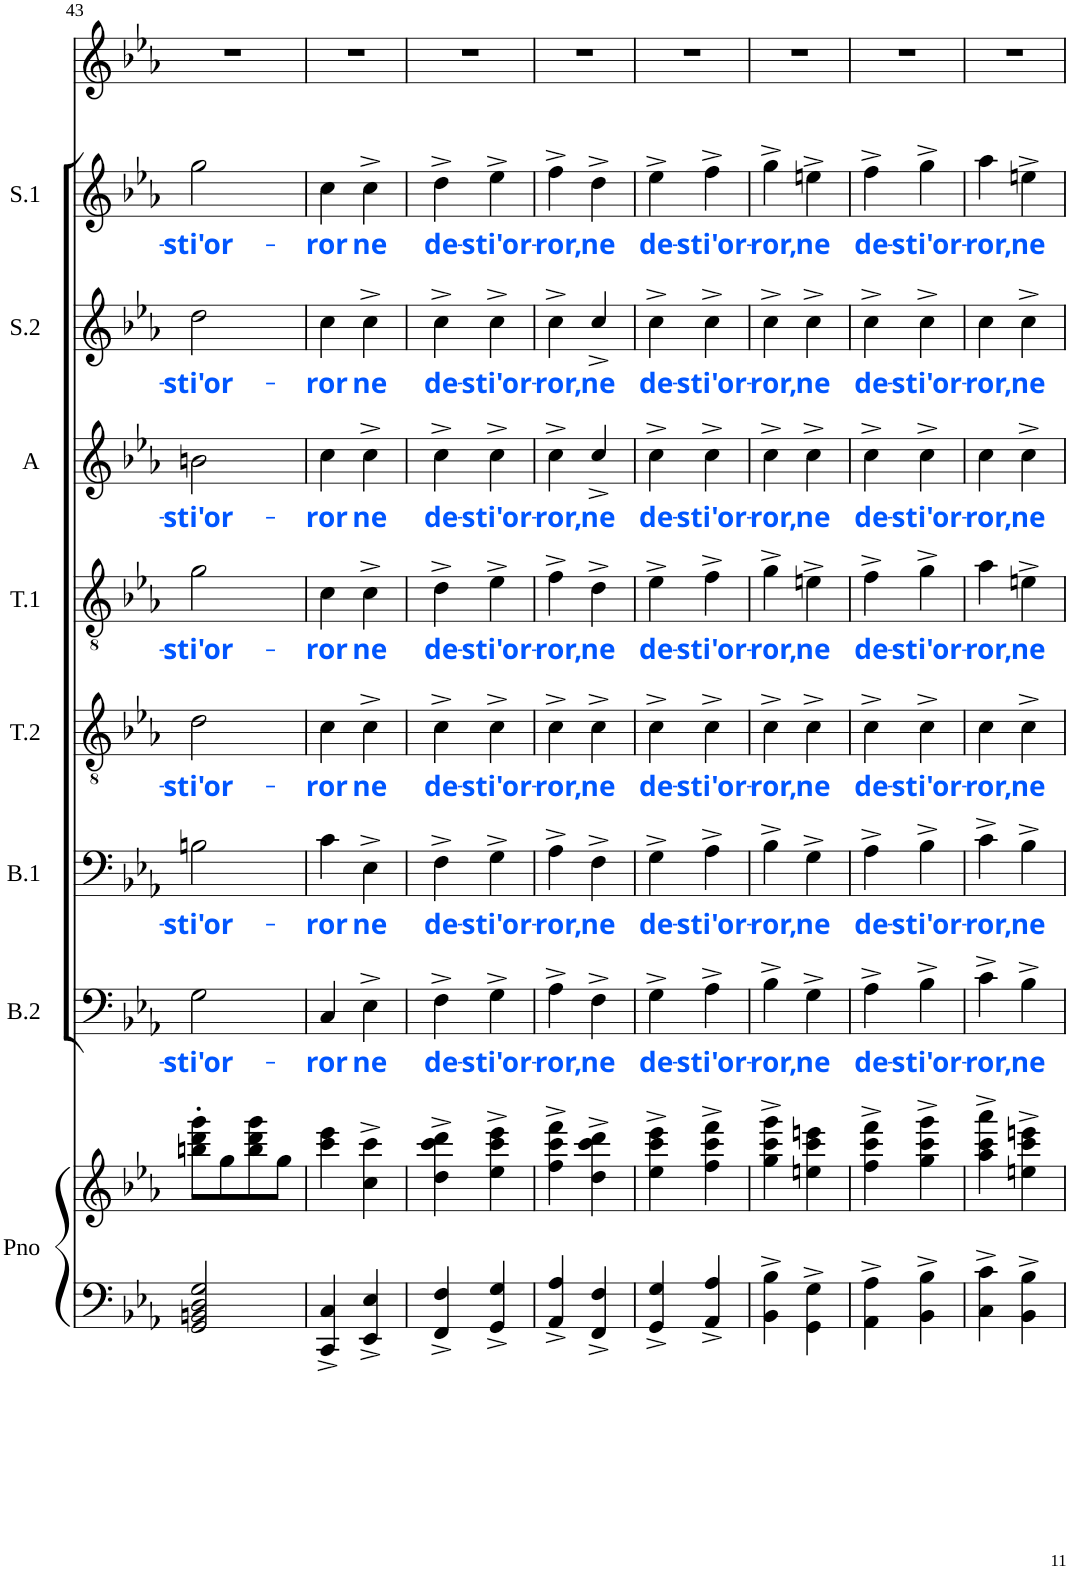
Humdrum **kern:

**kern	**kern	**kern	**text	**kern	**text	**kern	**text	**kern	**text	**kern	**text	**kern	**text	**kern	**text	**kern
*part9	*part9	*part8	*part8	*part7	*part7	*part6	*part6	*part5	*part5	*part4	*part4	*part3	*part3	*part2	*part2	*part1
*staff10	*staff9	*staff8	*staff8	*staff7	*staff7	*staff6	*staff6	*staff5	*staff5	*staff4	*staff4	*staff3	*staff3	*staff2	*staff2	*staff1
*I"Piano	*	*I"Basse 2	*	*I"Basse 1	*	*I"Tenor 2	*	*I"Tenor 1	*	*I"Alto	*	*I"Soprano 2	*	*I"Soprano 1	*	*I"Voice
*I'Pno	*	*I'B.2	*	*I'B.1	*	*I'T.2	*	*I'T.1	*	*I'A	*	*I'S.2	*	*I'S.1	*	*
!!LO:PB:g=z
*clefF4	*clefG2	*clefF4	*	*clefF4	*	*clefGv2	*	*clefGv2	*	*clefG2	*	*clefG2	*	*clefG2	*	*clefG2
*	*	*	*	*	*	*	*	*	*	*	*	*	*	*	*	*Trd12c21
*k[b-e-a-]	*k[b-e-a-]	*k[b-e-a-]	*	*k[b-e-a-]	*	*k[b-e-a-]	*	*k[b-e-a-]	*	*k[b-e-a-]	*	*k[b-e-a-]	*	*k[b-e-a-]	*	*k[b-e-a-]
*E-:	*E-:	*E-:	*	*E-:	*	*E-:	*	*E-:	*	*E-:	*	*E-:	*	*E-:	*	*E-:
*M2/4	*M2/4	*M2/4	*	*M2/4	*	*M2/4	*	*M2/4	*	*M2/4	*	*M2/4	*	*M2/4	*	*M2/4
=43	=43	=43	=43	=43	=43	=43	=43	=43	=43	=43	=43	=43	=43	=43	=43	=43
!	!	!	!LO:LY:b:color=#0055FF	!	!LO:LY:b:color=#0055FF	!	!LO:LY:b:color=#0055FF	!	!LO:LY:b:color=#0055FF	!	!LO:LY:b:color=#0055FF	!	!LO:LY:b:color=#0055FF	!	!LO:LY:b:color=#0055FF	!
2GG/ 2BBn/ 2D/ 2G/	8bbn\' 8ddd\' 8ggg\'L	2G\	-sti'or-	2Bn\	-sti'or-	2d\	-sti'or-	2g\	-sti'or-	2bn\	-sti'or-	2dd\	-sti'or-	2gg\	-sti'or-	2r
.	8gg\	.	.	.	.	.	.	.	.	.	.	.	.	.	.	.
.	8bb\ 8ddd\ 8ggg\	.	.	.	.	.	.	.	.	.	.	.	.	.	.	.
.	8gg\J	.	.	.	.	.	.	.	.	.	.	.	.	.	.	.
=44	=44	=44	=44	=44	=44	=44	=44	=44	=44	=44	=44	=44	=44	=44	=44	=44
!	!	!	!LO:LY:b:color=#0055FF	!	!LO:LY:b:color=#0055FF	!	!LO:LY:b:color=#0055FF	!	!LO:LY:b:color=#0055FF	!	!LO:LY:b:color=#0055FF	!	!LO:LY:b:color=#0055FF	!	!LO:LY:b:color=#0055FF	!
4CC/^ 4C/^	4ccc\ 4eee-\	4C/	-ror	4c\	-ror	4c\	-ror	4c\	-ror	4cc\	-ror	4cc\	-ror	4cc\	-ror	2r
!	!	!	!LO:LY:b:color=#0055FF	!	!LO:LY:b:color=#0055FF	!	!LO:LY:b:color=#0055FF	!	!LO:LY:b:color=#0055FF	!	!LO:LY:b:color=#0055FF	!	!LO:LY:b:color=#0055FF	!	!LO:LY:b:color=#0055FF	!
4EE-/^ 4E-/^	4cc\^ 4ccc\^	4E-^\	ne	4E-^\	ne	4c^\	ne	4c^\	ne	4cc^\	ne	4cc^\	ne	4cc^\	ne	.
=45	=45	=45	=45	=45	=45	=45	=45	=45	=45	=45	=45	=45	=45	=45	=45	=45
!	!	!	!LO:LY:b:color=#0055FF	!	!LO:LY:b:color=#0055FF	!	!LO:LY:b:color=#0055FF	!	!LO:LY:b:color=#0055FF	!	!LO:LY:b:color=#0055FF	!	!LO:LY:b:color=#0055FF	!	!LO:LY:b:color=#0055FF	!
4FF/^ 4F/^	4dd\^ 4ccc\^ 4ddd\^	4F^\	de-	4F^\	de-	4c^\	de-	4d^\	de-	4cc^\	de-	4cc^\	de-	4dd^\	de-	2r
!	!	!	!LO:LY:b:color=#0055FF	!	!LO:LY:b:color=#0055FF	!	!LO:LY:b:color=#0055FF	!	!LO:LY:b:color=#0055FF	!	!LO:LY:b:color=#0055FF	!	!LO:LY:b:color=#0055FF	!	!LO:LY:b:color=#0055FF	!
4GG/^ 4G/^	4ee-\^ 4ccc\^ 4eee-\^	4G^\	-sti'or-	4G^\	-sti'or-	4c^\	-sti'or-	4e-^\	-sti'or-	4cc^\	-sti'or-	4cc^\	-sti'or-	4ee-^\	-sti'or-	.
=46	=46	=46	=46	=46	=46	=46	=46	=46	=46	=46	=46	=46	=46	=46	=46	=46
!	!	!	!LO:LY:b:color=#0055FF	!	!LO:LY:b:color=#0055FF	!	!LO:LY:b:color=#0055FF	!	!LO:LY:b:color=#0055FF	!	!LO:LY:b:color=#0055FF	!	!LO:LY:b:color=#0055FF	!	!LO:LY:b:color=#0055FF	!
4AA-/^ 4A-/^	4ff\^ 4ccc\^ 4fff\^	4A-^\	-ror,	4A-^\	-ror,	4c^\	-ror,	4f^\	-ror,	4cc^\	-ror,	4cc^\	-ror,	4ff^\	-ror,	2r
!	!	!	!LO:LY:b:color=#0055FF	!	!LO:LY:b:color=#0055FF	!	!LO:LY:b:color=#0055FF	!	!LO:LY:b:color=#0055FF	!	!LO:LY:b:color=#0055FF	!	!LO:LY:b:color=#0055FF	!	!LO:LY:b:color=#0055FF	!
4FF/^ 4F/^	4dd\^ 4ccc\^ 4ddd\^	4F^\	ne	4F^\	ne	4c^\	ne	4d^\	ne	4cc^/	ne	4cc^/	ne	4dd^\	ne	.
=47	=47	=47	=47	=47	=47	=47	=47	=47	=47	=47	=47	=47	=47	=47	=47	=47
!	!	!	!LO:LY:b:color=#0055FF	!	!LO:LY:b:color=#0055FF	!	!LO:LY:b:color=#0055FF	!	!LO:LY:b:color=#0055FF	!	!LO:LY:b:color=#0055FF	!	!LO:LY:b:color=#0055FF	!	!LO:LY:b:color=#0055FF	!
4GG/^ 4G/^	4ee-\^ 4ccc\^ 4eee-\^	4G^\	de-	4G^\	de-	4c^\	de-	4e-^\	de-	4cc^\	de-	4cc^\	de-	4ee-^\	de-	2r
!	!	!	!LO:LY:b:color=#0055FF	!	!LO:LY:b:color=#0055FF	!	!LO:LY:b:color=#0055FF	!	!LO:LY:b:color=#0055FF	!	!LO:LY:b:color=#0055FF	!	!LO:LY:b:color=#0055FF	!	!LO:LY:b:color=#0055FF	!
4AA-/^ 4A-/^	4ff\^ 4ccc\^ 4fff\^	4A-^\	-sti'or-	4A-^\	-sti'or-	4c^\	-sti'or-	4f^\	-sti'or-	4cc^\	-sti'or-	4cc^\	-sti'or-	4ff^\	-sti'or-	.
=48	=48	=48	=48	=48	=48	=48	=48	=48	=48	=48	=48	=48	=48	=48	=48	=48
!	!	!	!LO:LY:b:color=#0055FF	!	!LO:LY:b:color=#0055FF	!	!LO:LY:b:color=#0055FF	!	!LO:LY:b:color=#0055FF	!	!LO:LY:b:color=#0055FF	!	!LO:LY:b:color=#0055FF	!	!LO:LY:b:color=#0055FF	!
4BB-\^ 4B-\^	4gg\^ 4ccc\^ 4ggg\^	4B-^\	-ror,	4B-^\	-ror,	4c^\	-ror,	4g^\	-ror,	4cc^\	-ror,	4cc^\	-ror,	4gg^\	-ror,	2r
!	!	!	!LO:LY:b:color=#0055FF	!	!LO:LY:b:color=#0055FF	!	!LO:LY:b:color=#0055FF	!	!LO:LY:b:color=#0055FF	!	!LO:LY:b:color=#0055FF	!	!LO:LY:b:color=#0055FF	!	!LO:LY:b:color=#0055FF	!
4GG\^ 4G\^	4een\ 4ccc\ 4eeen\	4G^\	ne	4G^\	ne	4c^\	ne	4en^\	ne	4cc^\	ne	4cc^\	ne	4een^\	ne	.
=49	=49	=49	=49	=49	=49	=49	=49	=49	=49	=49	=49	=49	=49	=49	=49	=49
!	!	!	!LO:LY:b:color=#0055FF	!	!LO:LY:b:color=#0055FF	!	!LO:LY:b:color=#0055FF	!	!LO:LY:b:color=#0055FF	!	!LO:LY:b:color=#0055FF	!	!LO:LY:b:color=#0055FF	!	!LO:LY:b:color=#0055FF	!
4AA-\^ 4A-\^	4ff\^ 4ccc\^ 4fff\^	4A-^\	de-	4A-^\	de-	4c^\	de-	4f^\	de-	4cc^\	de-	4cc^\	de-	4ff^\	de-	2r
!	!	!	!LO:LY:b:color=#0055FF	!	!LO:LY:b:color=#0055FF	!	!LO:LY:b:color=#0055FF	!	!LO:LY:b:color=#0055FF	!	!LO:LY:b:color=#0055FF	!	!LO:LY:b:color=#0055FF	!	!LO:LY:b:color=#0055FF	!
4BB-\^ 4B-\^	4gg\^ 4ccc\^ 4ggg\^	4B-^\	-sti'or-	4B-^\	-sti'or-	4c^\	-sti'or-	4g^\	-sti'or-	4cc^\	-sti'or-	4cc^\	-sti'or-	4gg^\	-sti'or-	.
=50	=50	=50	=50	=50	=50	=50	=50	=50	=50	=50	=50	=50	=50	=50	=50	=50
!	!	!	!LO:LY:b:color=#0055FF	!	!LO:LY:b:color=#0055FF	!	!LO:LY:b:color=#0055FF	!	!LO:LY:b:color=#0055FF	!	!LO:LY:b:color=#0055FF	!	!LO:LY:b:color=#0055FF	!	!LO:LY:b:color=#0055FF	!
4C\^ 4c\^	4aa-\^ 4ccc\^ 4aaa-\^	4c^\	-ror,	4c^\	-ror,	4c\	-ror,	4a-\	-ror,	4cc\	-ror,	4cc\	-ror,	4aa-\	-ror,	2r
!	!	!	!LO:LY:b:color=#0055FF	!	!LO:LY:b:color=#0055FF	!	!LO:LY:b:color=#0055FF	!	!LO:LY:b:color=#0055FF	!	!LO:LY:b:color=#0055FF	!	!LO:LY:b:color=#0055FF	!	!LO:LY:b:color=#0055FF	!
4BB-\^ 4B-\^	4een\^ 4ccc\^ 4eeen\^	4B-^\	ne	4B-^\	ne	4c^\	ne	4en^\	ne	4cc^\	ne	4cc^\	ne	4een^\	ne	.
=	=	=	=	=	=	=	=	=	=	=	=	=	=	=	=	=
*-	*-	*-	*-	*-	*-	*-	*-	*-	*-	*-	*-	*-	*-	*-	*-	*-
